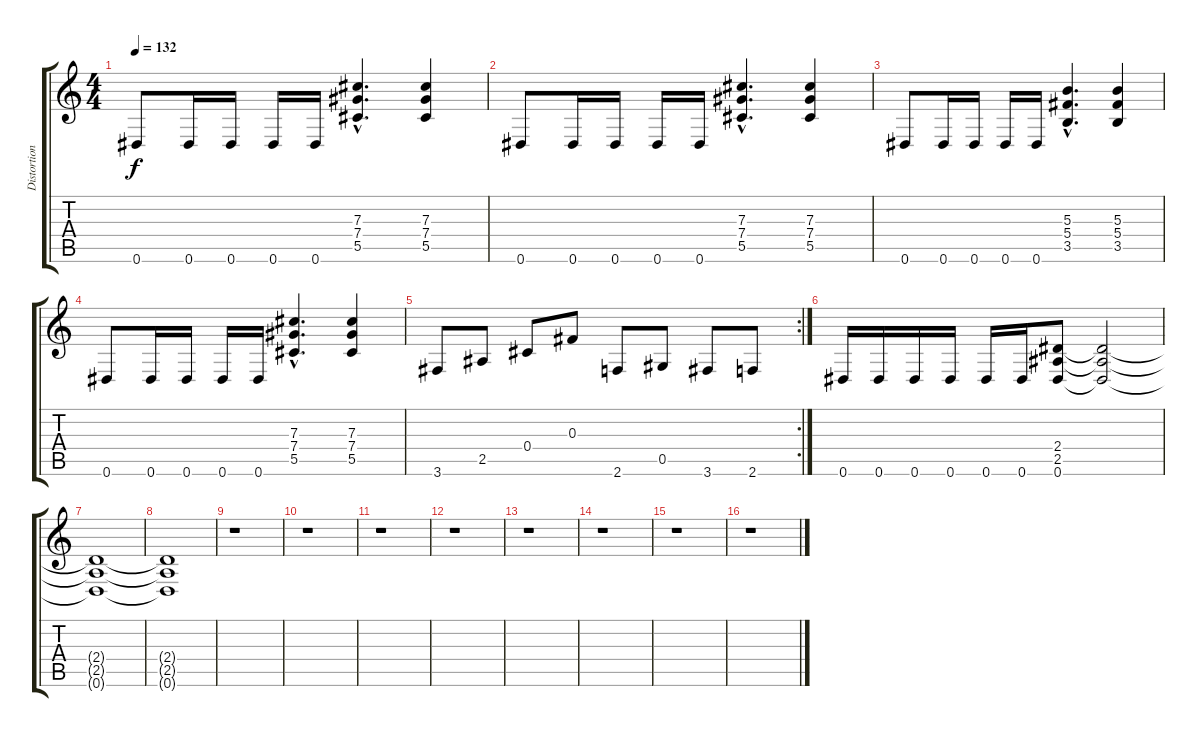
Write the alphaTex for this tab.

\track ("Distortion Guitar II" "Distortion") {instrument distortionguitar}
\staff {score tabs}
\tuning (Eb4 Bb3 Gb3 Db3 Ab2 Eb2) {hide}
\ts (4 4)
\tempo 132
\clef g2
\ks c
0.6.8{dy f} 0.6.16 0.6.16 0.6.16 0.6.16 (7.3{hac} 7.4{hac} 5.5{hac}).4{d} (7.3 7.4 5.5).4 |
0.6.8 0.6.16 0.6.16 0.6.16 0.6.16 (7.3{hac} 7.4{hac} 5.5{hac}).4{d} (7.3 7.4 5.5).4 |
0.6.8 0.6.16 0.6.16 0.6.16 0.6.16 (5.3{hac} 5.4{hac} 3.5{hac}).4{d} (5.3 5.4 3.5).4 |
0.6.8 0.6.16 0.6.16 0.6.16 0.6.16 (7.3{hac} 7.4{hac} 5.5{hac}).4{d} (7.3 7.4 5.5).4 |
\rc 2
3.6.8 2.5.8 0.4.8 0.3.8 2.6.8 0.5.8 3.6.8 2.6.8 |
0.6.16 0.6.16 0.6.16 0.6.16 0.6.16 0.6.16 (2.4 2.5 0.6).8 (2.4{t} 2.5{t} 0.6{t}).2 |
(2.4{t} 2.5{t} 0.6{t}).1 |
(2.4{t} 2.5{t} 0.6{t}).1 |
r.1 |
r.1 |
r.1 |
r.1 |
r.1 |
r.1 |
r.1 |
r.1
